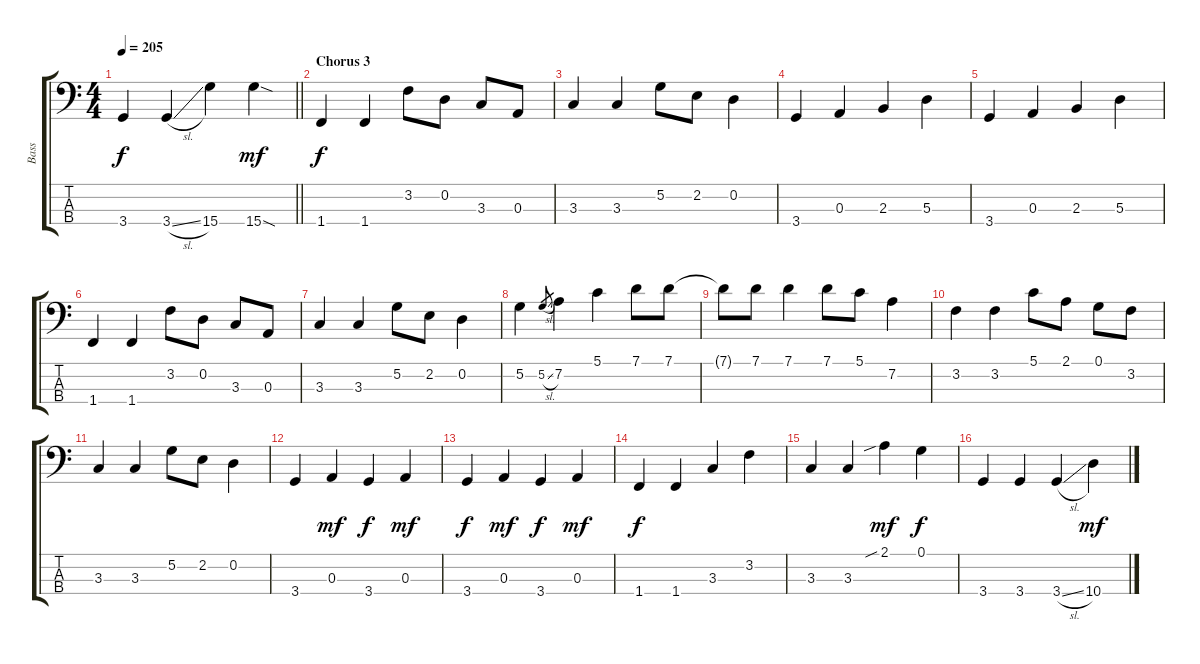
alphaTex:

\track ("Bass" "Bass") {instrument electricbassfinger}
\staff {score tabs}
\tuning (G2 D2 A1 E1) {hide}
\ts (4 4)
\tempo 205
\clef f4
\barLineRight lightlight
\ks c
3.4.4{dy f} 3.4{sl}.4 15.4.4 15.4{sod}.4{dy mf} |
\section ("" "Chorus 3")
1.4.4{dy f} 1.4.4 3.2.8 0.2.8 3.3.8 0.3.8 |
3.3.4 3.3.4 5.2.8 2.2.8 0.2.4 |
3.4.4 0.3.4 2.3.4 5.3.4 |
3.4.4 0.3.4 2.3.4 5.3.4 |
1.4.4 1.4.4 3.2.8 0.2.8 3.3.8 0.3.8 |
3.3.4 3.3.4 5.2.8 2.2.8 0.2.4 |
5.2.4 5.2{sl}.8{gr} 7.2.4 5.1.4 7.1.8 7.1.8 |
7.1{t}.8 7.1.8 7.1.4 7.1.8 5.1.8 7.2.4 |
3.2.4 3.2.4 5.1.8 2.1.8 0.1.8 3.2.8 |
3.3.4 3.3.4 5.2.8 2.2.8 0.2.4 |
3.4.4 0.3.4{dy mf} 3.4.4{dy f} 0.3.4{dy mf} |
3.4.4{dy f} 0.3.4{dy mf} 3.4.4{dy f} 0.3.4{dy mf} |
1.4.4{dy f} 1.4.4 3.3.4 3.2.4 |
3.3.4 3.3.4 2.1{sib}.4{dy mf} 0.1.4{dy f} |
3.4.4 3.4.4 3.4{sl}.4 10.4.4{dy mf}
